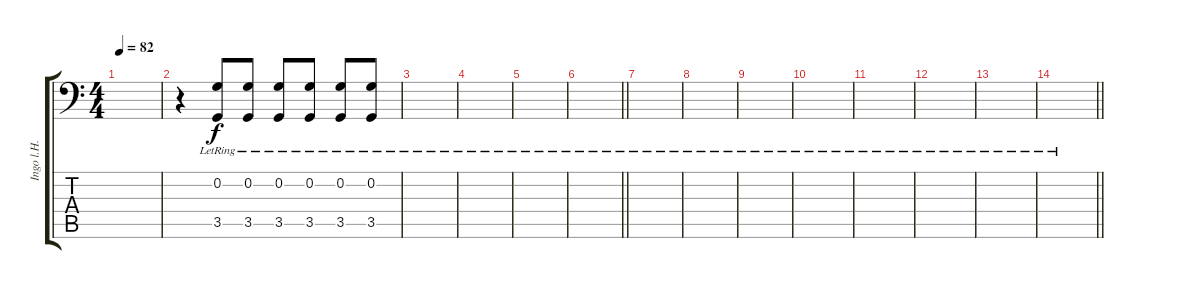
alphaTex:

\track ("Ingo l.H." "Ingo l.H.") {instrument electricbassfinger}
\staff {score tabs}
\tuning (C3 G2 D2 A1 E1 B0) {hide}
\ts (4 4)
\tempo 82
\clef f4
\ks c
|
r.4 (0.2{lr} 3.5{lr}).8 (0.2{lr} 3.5{lr}).8 (0.2{lr} 3.5{lr}).8 (0.2{lr} 3.5{lr}).8 (0.2{lr} 3.5{lr}).8 (0.2{lr} 3.5{lr}).8 |
|
|
|
\barLineRight lightlight
|
|
|
|
|
|
|
|
\barLineRight lightlight
